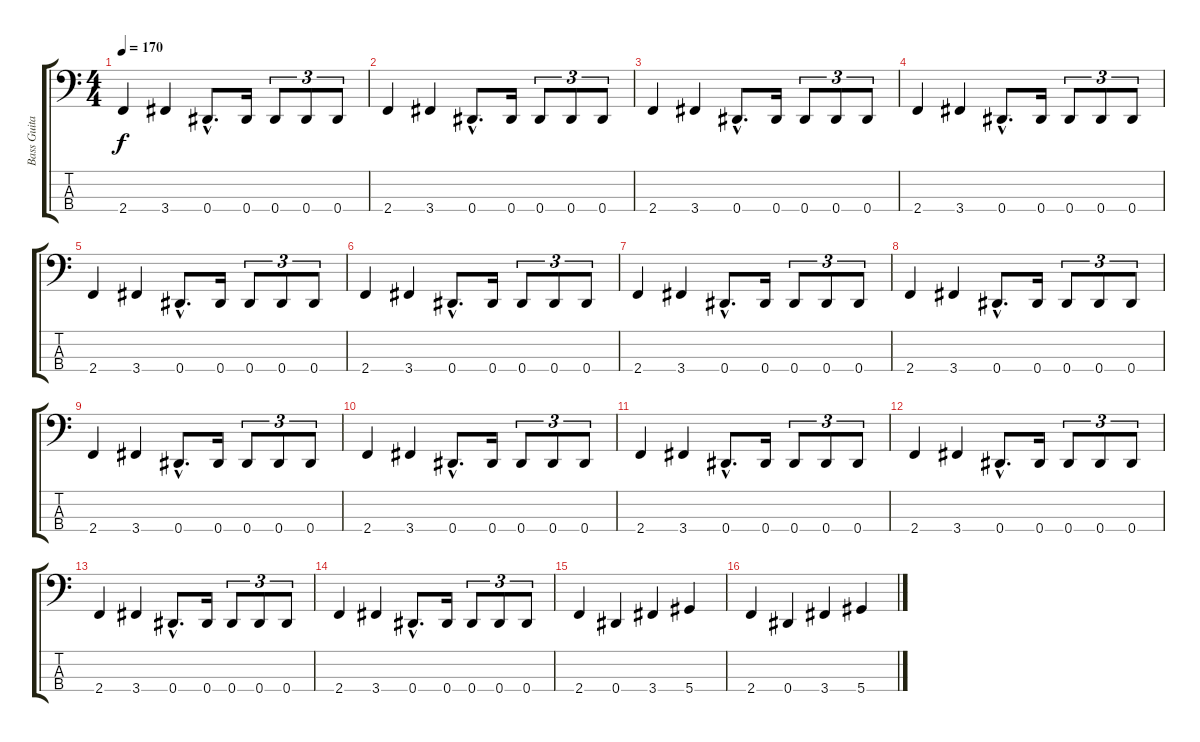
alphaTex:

\track ("Bass Guitar" "Bass Guita") {instrument electricbasspick}
\staff {score tabs}
\tuning (Gb2 Db2 Ab1 Eb1) {hide}
\ts (4 4)
\tempo 170
\clef f4
\ks c
2.4.4{dy f} 3.4.4 0.4{hac}.8{d} 0.4.16 0.4.8{tu (3 2)} 0.4.8{tu (3 2)} 0.4.8{tu (3 2)} |
2.4.4 3.4.4 0.4{hac}.8{d} 0.4.16 0.4.8{tu (3 2)} 0.4.8{tu (3 2)} 0.4.8{tu (3 2)} |
2.4.4 3.4.4 0.4{hac}.8{d} 0.4.16 0.4.8{tu (3 2)} 0.4.8{tu (3 2)} 0.4.8{tu (3 2)} |
2.4.4 3.4.4 0.4{hac}.8{d} 0.4.16 0.4.8{tu (3 2)} 0.4.8{tu (3 2)} 0.4.8{tu (3 2)} |
2.4.4 3.4.4 0.4{hac}.8{d} 0.4.16 0.4.8{tu (3 2)} 0.4.8{tu (3 2)} 0.4.8{tu (3 2)} |
2.4.4 3.4.4 0.4{hac}.8{d} 0.4.16 0.4.8{tu (3 2)} 0.4.8{tu (3 2)} 0.4.8{tu (3 2)} |
2.4.4 3.4.4 0.4{hac}.8{d} 0.4.16 0.4.8{tu (3 2)} 0.4.8{tu (3 2)} 0.4.8{tu (3 2)} |
2.4.4 3.4.4 0.4{hac}.8{d} 0.4.16 0.4.8{tu (3 2)} 0.4.8{tu (3 2)} 0.4.8{tu (3 2)} |
2.4.4 3.4.4 0.4{hac}.8{d} 0.4.16 0.4.8{tu (3 2)} 0.4.8{tu (3 2)} 0.4.8{tu (3 2)} |
2.4.4 3.4.4 0.4{hac}.8{d} 0.4.16 0.4.8{tu (3 2)} 0.4.8{tu (3 2)} 0.4.8{tu (3 2)} |
2.4.4 3.4.4 0.4{hac}.8{d} 0.4.16 0.4.8{tu (3 2)} 0.4.8{tu (3 2)} 0.4.8{tu (3 2)} |
2.4.4 3.4.4 0.4{hac}.8{d} 0.4.16 0.4.8{tu (3 2)} 0.4.8{tu (3 2)} 0.4.8{tu (3 2)} |
2.4.4 3.4.4 0.4{hac}.8{d} 0.4.16 0.4.8{tu (3 2)} 0.4.8{tu (3 2)} 0.4.8{tu (3 2)} |
2.4.4 3.4.4 0.4{hac}.8{d} 0.4.16 0.4.8{tu (3 2)} 0.4.8{tu (3 2)} 0.4.8{tu (3 2)} |
2.4.4 0.4.4 3.4.4 5.4.4 |
2.4.4 0.4.4 3.4.4 5.4.4
